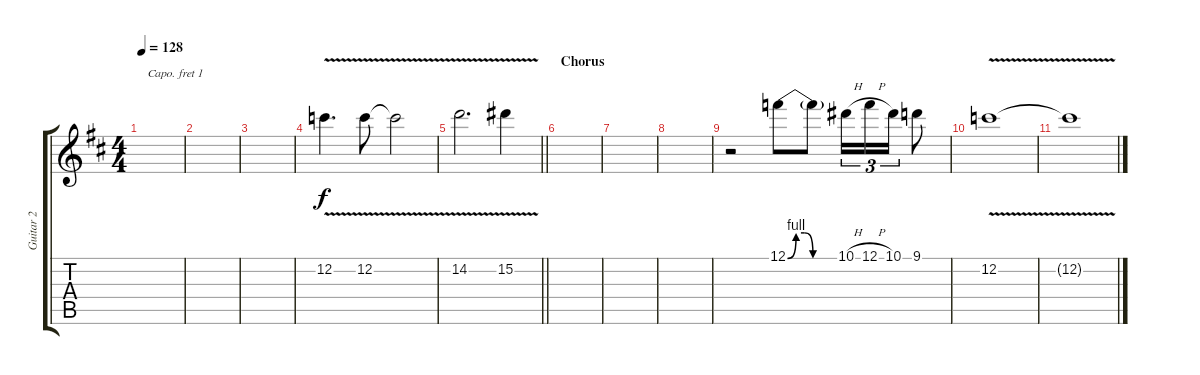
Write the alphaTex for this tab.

\track ("Guitar 2" "Guitar 2") {instrument distortionguitar}
\staff {score tabs}
\capo 1
\tuning (E4 B3 G3 D3 A2 D2) {hide}
\ts (4 4)
\tempo 128
\clef g2
\ks d
|
|
|
12.2{v}.4{d} 12.2{v}.8 12.2{v t}.2 |
\barLineRight lightlight
14.2{v}.2{d} 15.2{v}.4 |
\section ("" "Chorus")
|
|
|
r.2 12.1{be (custom 0 0 10 4 20 4 30 0 60 0)}.8 12.1{t}.8 10.1{h}.16{tu (3 2)} 12.1{h}.16{tu (3 2)} 10.1.16{tu (3 2)} 9.1.8 |
12.2{v}.1 |
12.2{t}.1
